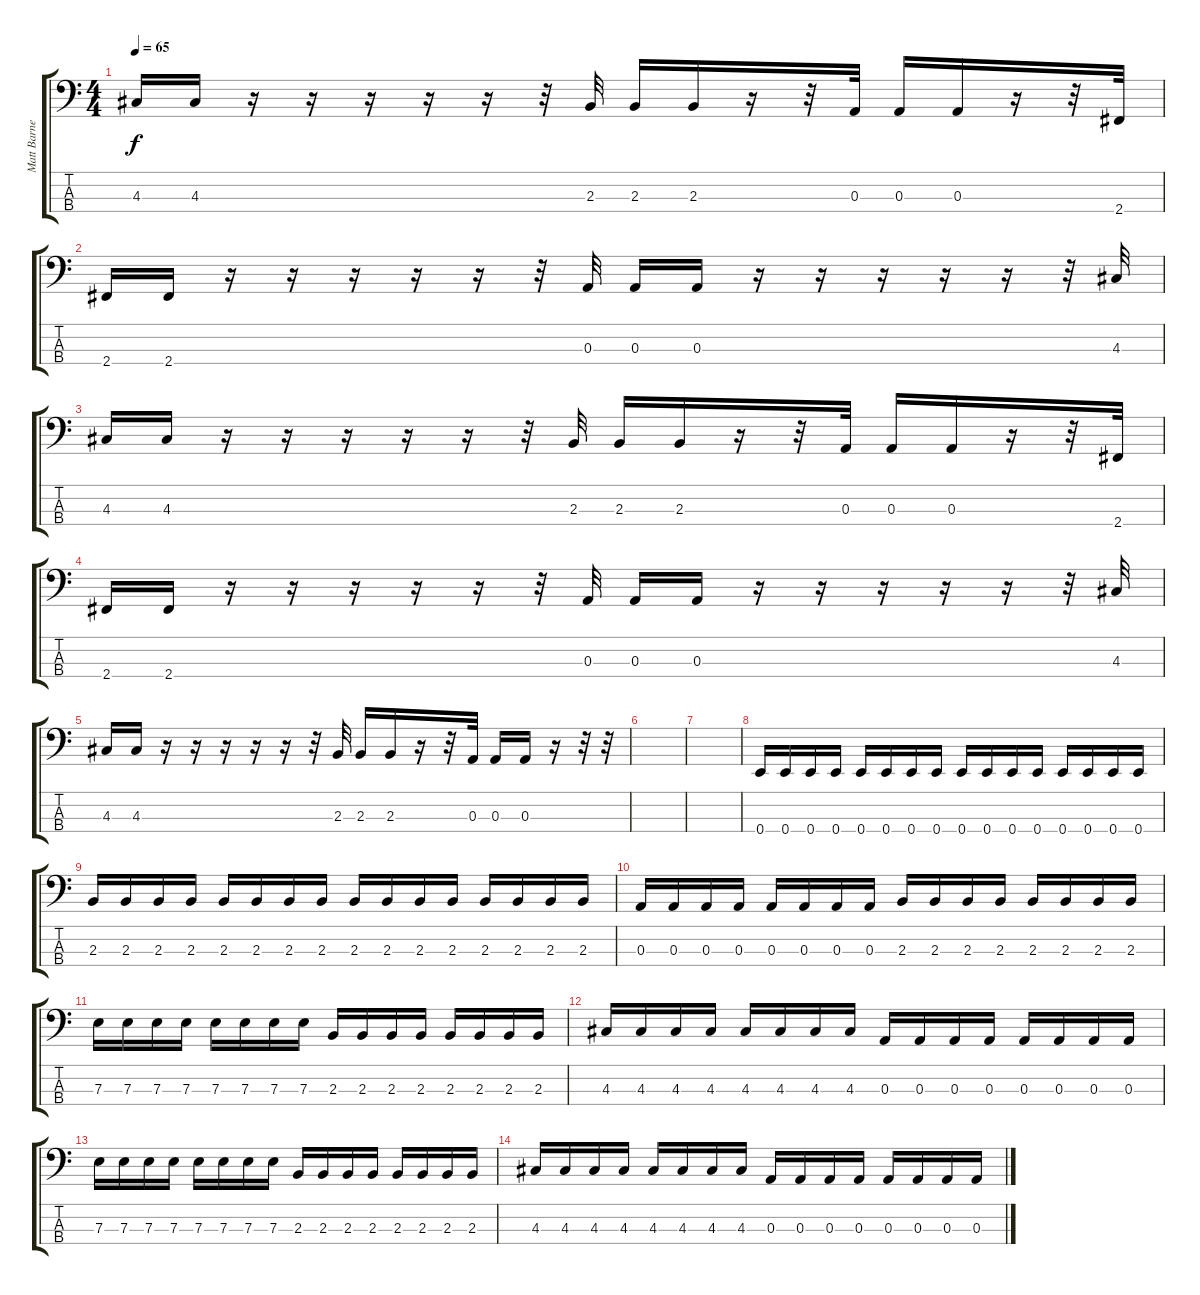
\track ("Matt Barnes" "Matt Barne") {instrument electricbasspick}
\staff {score tabs}
\tuning (G2 D2 A1 E1) {hide}
\ts (4 4)
\tempo 65
\clef f4
\ks c
4.3.16{dy f} 4.3.16 r.16 r.16 r.16 r.16 r.16 r.32 2.3.32 2.3.16 2.3.16 r.16 r.32 0.3.32 0.3.16 0.3.16 r.16 r.32 2.4.32 |
2.4.16 2.4.16 r.16 r.16 r.16 r.16 r.16 r.32 0.3.32 0.3.16 0.3.16 r.16 r.16 r.16 r.16 r.16 r.32 4.3.32 |
4.3.16 4.3.16 r.16 r.16 r.16 r.16 r.16 r.32 2.3.32 2.3.16 2.3.16 r.16 r.32 0.3.32 0.3.16 0.3.16 r.16 r.32 2.4.32 |
2.4.16 2.4.16 r.16 r.16 r.16 r.16 r.16 r.32 0.3.32 0.3.16 0.3.16 r.16 r.16 r.16 r.16 r.16 r.32 4.3.32 |
4.3.16 4.3.16 r.16 r.16 r.16 r.16 r.16 r.32 2.3.32 2.3.16 2.3.16 r.16 r.32 0.3.32 0.3.16 0.3.16 r.16 r.32 r.32 |
|
|
0.4.16 0.4.16 0.4.16 0.4.16 0.4.16 0.4.16 0.4.16 0.4.16 0.4.16 0.4.16 0.4.16 0.4.16 0.4.16 0.4.16 0.4.16 0.4.16 |
2.3.16 2.3.16 2.3.16 2.3.16 2.3.16 2.3.16 2.3.16 2.3.16 2.3.16 2.3.16 2.3.16 2.3.16 2.3.16 2.3.16 2.3.16 2.3.16 |
0.3.16 0.3.16 0.3.16 0.3.16 0.3.16 0.3.16 0.3.16 0.3.16 2.3.16 2.3.16 2.3.16 2.3.16 2.3.16 2.3.16 2.3.16 2.3.16 |
7.3.16 7.3.16 7.3.16 7.3.16 7.3.16 7.3.16 7.3.16 7.3.16 2.3.16 2.3.16 2.3.16 2.3.16 2.3.16 2.3.16 2.3.16 2.3.16 |
4.3.16 4.3.16 4.3.16 4.3.16 4.3.16 4.3.16 4.3.16 4.3.16 0.3.16 0.3.16 0.3.16 0.3.16 0.3.16 0.3.16 0.3.16 0.3.16 |
7.3.16 7.3.16 7.3.16 7.3.16 7.3.16 7.3.16 7.3.16 7.3.16 2.3.16 2.3.16 2.3.16 2.3.16 2.3.16 2.3.16 2.3.16 2.3.16 |
4.3.16 4.3.16 4.3.16 4.3.16 4.3.16 4.3.16 4.3.16 4.3.16 0.3.16 0.3.16 0.3.16 0.3.16 0.3.16 0.3.16 0.3.16 0.3.16
